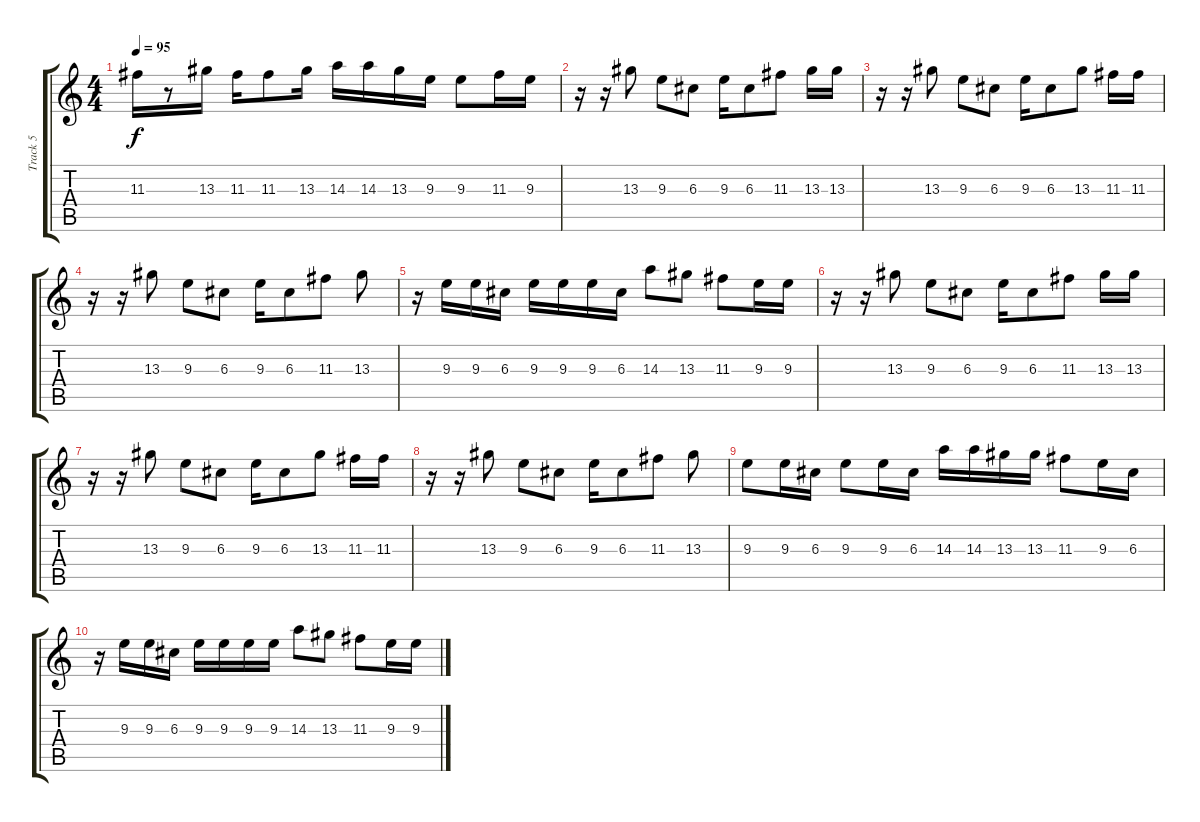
\track ("Track 5" "Track 5") {instrument contrabass}
\staff {score tabs}
\tuning (E4 B3 G3 D3 A2 E2) {hide}
\ts (4 4)
\tempo 95
\clef g2
\ks c
11.3.16{dy f} r.8 13.3.16 11.3.16 11.3.8 13.3.16 14.3.16 14.3.16 13.3.16 9.3.16 9.3.8 11.3.16 9.3.16 |
r.16 r.16 13.3.8 9.3.8 6.3.8 9.3.16 6.3.8 11.3.8 13.3.16 13.3.16 |
r.16 r.16 13.3.8 9.3.8 6.3.8 9.3.16 6.3.8 13.3.8 11.3.16 11.3.16 |
r.16 r.16 13.3.8 9.3.8 6.3.8 9.3.16 6.3.8 11.3.8 13.3.8 |
r.16 9.3.16 9.3.16 6.3.16 9.3.16 9.3.16 9.3.16 6.3.16 14.3.8 13.3.8 11.3.8 9.3.16 9.3.16 |
r.16 r.16 13.3.8 9.3.8 6.3.8 9.3.16 6.3.8 11.3.8 13.3.16 13.3.16 |
r.16 r.16 13.3.8 9.3.8 6.3.8 9.3.16 6.3.8 13.3.8 11.3.16 11.3.16 |
r.16 r.16 13.3.8 9.3.8 6.3.8 9.3.16 6.3.8 11.3.8 13.3.8 |
9.3.8 9.3.16 6.3.16 9.3.8 9.3.16 6.3.16 14.3.16 14.3.16 13.3.16 13.3.16 11.3.8 9.3.16 6.3.16 |
r.16 9.3.16 9.3.16 6.3.16 9.3.16 9.3.16 9.3.16 9.3.16 14.3.8 13.3.8 11.3.8 9.3.16 9.3.16
